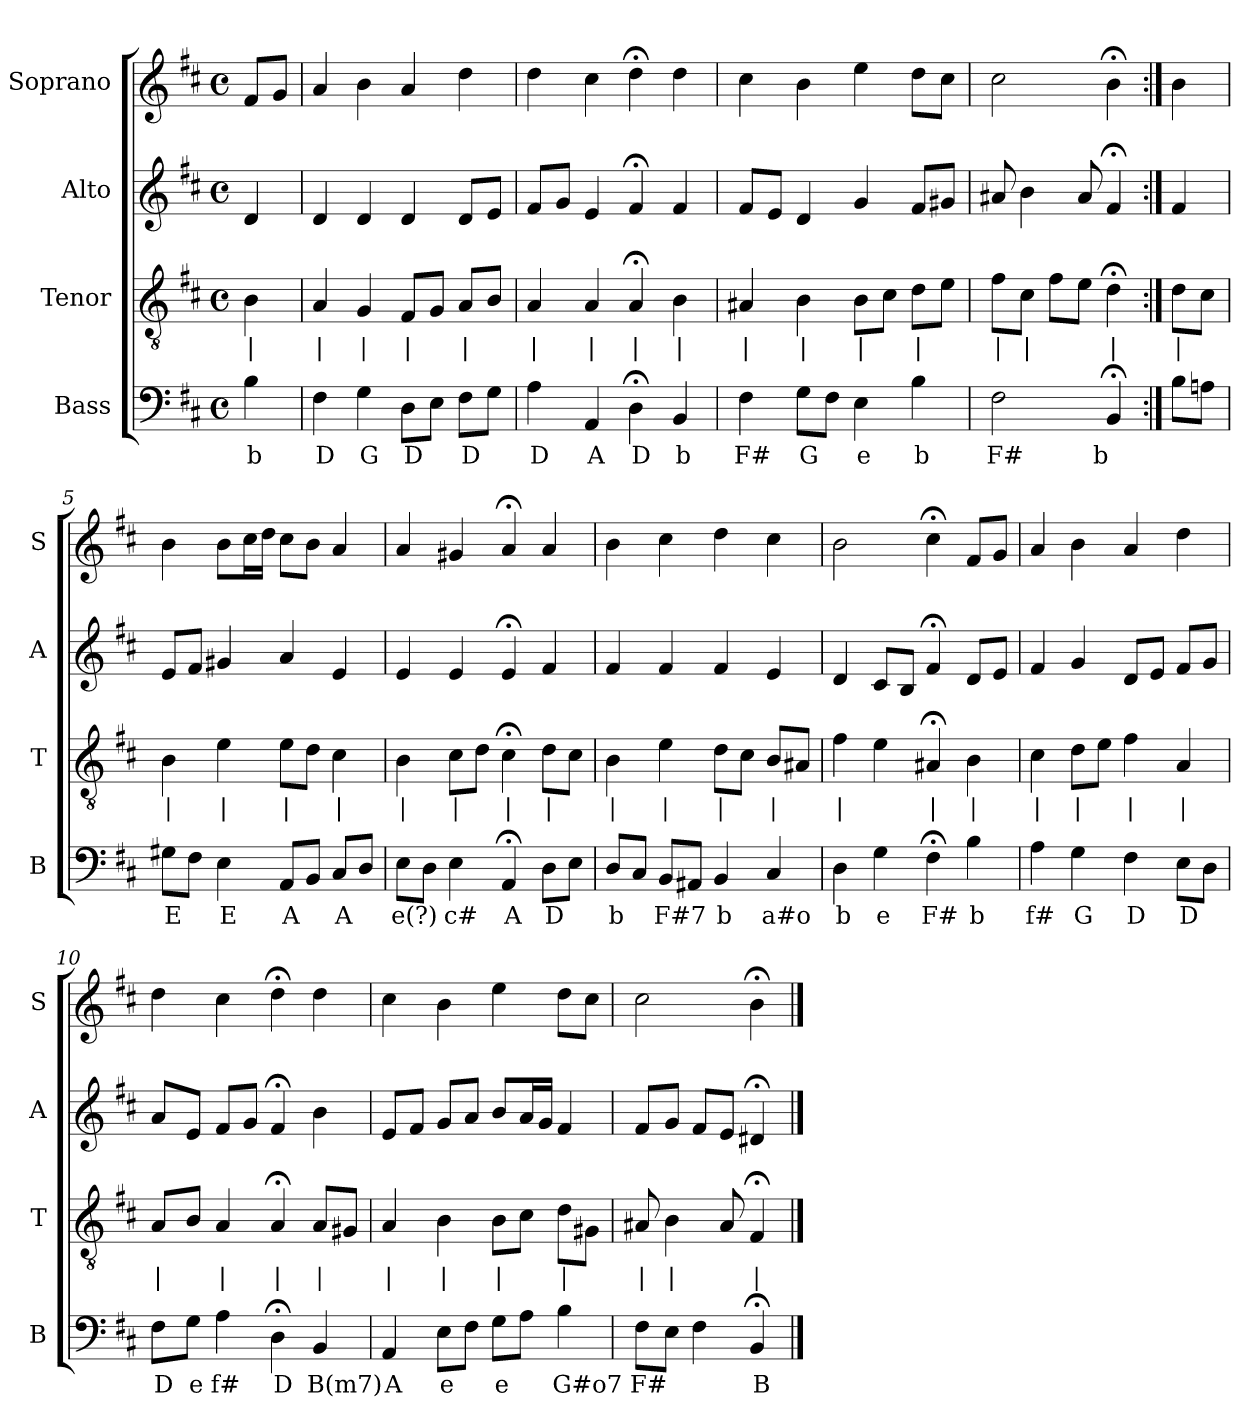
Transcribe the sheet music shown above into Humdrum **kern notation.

**kern	**text	**kern	**text	**kern	**kern
*part4	*part4	*part3	*part3	*part2	*part1
*staff4	*staff4	*staff3	*staff3	*staff2	*staff1
*I"Bass	*	*I"Tenor	*	*I"Alto	*I"Soprano
*I'B	*	*I'T	*	*I'A	*I'S
*clefF4	*	*clefGv2	*	*clefG2	*clefG2
*k[f#c#]	*	*k[f#c#]	*	*k[f#c#]	*k[f#c#]
*b:	*	*b:	*	*b:	*b:
*M4/4	*	*M4/4	*	*M4/4	*M4/4
*met(c)	*	*met(c)	*	*met(c)	*met(c)
*MM100	*	*MM100	*	*MM100	*MM100
=	=	=	=	=	=
4B	b	4B	|	4d	8f#L
.	.	.	.	.	8gJ
=1	=1	=1	=1	=1	=1
4F#	D	4A	|	4d	4a
4G	G	4G	|	4d	4b
8DL	D	8F#L	|	4d	4a
8EJ	.	8GJ	.	.	.
8F#L	D	8AL	|	8dL	4dd
8GJ	.	8BJ	.	8eJ	.
=2	=2	=2	=2	=2	=2
4A	D	4A	|	8f#L	4dd
.	.	.	.	8gJ	.
4AA	A	4A	|	4e	4cc#
4D;<	D	4A;<	|	4f#;<	4dd;<
4BB	b	4B	|	4f#	4dd
=3	=3	=3	=3	=3	=3
4F#	F#	4A#X	|	8f#L	4cc#
.	.	.	.	8eJ	.
8GL	G	4B	|	4d	4b
8F#J	.	.	.	.	.
4E	e	8BL	|	4g	4ee
.	.	8c#J	.	.	.
4B	b	8dL	|	8f#L	8ddL
.	.	8eJ	.	8g#XJ	8cc#J
=4	=4	=4	=4	=4	=4
2F#	F#	8f#L	|	8a#X	2cc#
.	.	8c#J	|	4b	.
.	.	8f#L	.	.	.
.	.	8eJ	.	8a#	.
4BB;<	b	4d;<	|	4f#;<	4b;<
=:|!	=:|!	=:|!	=:|!	=:|!	=:|!
8BL	.	8dL	|	4f#	4b
8AnJ	.	8c#J	.	.	.
=5	=5	=5	=5	=5	=5
8G#XL	E	4B	|	8eL	4b
8F#J	.	.	.	8f#J	.
4E	E	4e	|	4g#X	8bL
.	.	.	.	.	16cc#L
.	.	.	.	.	16ddJJ
8AAL	A	8eL	|	4a	8cc#L
8BBJ	.	8dJ	.	.	8bJ
8C#L	A	4c#	|	4e	4a
8DJ	.	.	.	.	.
=6	=6	=6	=6	=6	=6
8EL	e(?)	4B	|	4e	4a
8DJ	.	.	.	.	.
4E	c#	8c#L	|	4e	4g#X
.	.	8dJ	.	.	.
4AA;<	A	4c#;<	|	4e;<	4a;<
8DL	D	8dL	|	4f#	4a
8EJ	.	8c#J	.	.	.
=7	=7	=7	=7	=7	=7
8DL	b	4B	|	4f#	4b
8C#J	.	.	.	.	.
8BBL	F#7	4e	|	4f#	4cc#
8AA#XJ	.	.	.	.	.
4BB	b	8dL	|	4f#	4dd
.	.	8c#J	.	.	.
4C#	a#o	8BL	|	4e	4cc#
.	.	8A#XJ	.	.	.
=8	=8	=8	=8	=8	=8
4D	b	4f#	|	4d	2b
4G	e	4e	.	8c#L	.
.	.	.	.	8BJ	.
4F#;<	F#	4A#X;<	|	4f#;<	4cc#;<
4B	b	4B	|	8dL	8f#L
.	.	.	.	8eJ	8gJ
=9	=9	=9	=9	=9	=9
4A	f#	4c#	|	4f#	4a
4G	G	8dL	|	4g	4b
.	.	8eJ	.	.	.
4F#	D	4f#	|	8dL	4a
.	.	.	.	8eJ	.
8EL	D	4A	|	8f#L	4dd
8DJ	.	.	.	8gJ	.
=10	=10	=10	=10	=10	=10
8F#L	D	8AL	|	8aL	4dd
8GJ	e	8BJ	.	8eJ	.
4A	f#	4A	|	8f#L	4cc#
.	.	.	.	8gJ	.
4D;<	D	4A;<	|	4f#;<	4dd;<
4BB	B(m7)	8AL	|	4b	4dd
.	.	8G#XJ	.	.	.
=11	=11	=11	=11	=11	=11
4AA	A	4A	|	8eL	4cc#
.	.	.	.	8f#J	.
8EL	e	4B	|	8gL	4b
8F#J	.	.	.	8aJ	.
8GL	e	8BL	|	8bL	4ee
8AJ	.	8c#J	.	16aL	.
.	.	.	.	16gJJ	.
4B	G#o7	8dL	|	4f#	8ddL
.	.	8G#XJ	.	.	8cc#J
=12	=12	=12	=12	=12	=12
8F#L	F#	8A#X	|	8f#L	2cc#
8EJ	.	4B	|	8gJ	.
4F#	.	.	.	8f#L	.
.	.	8A#	.	8eJ	.
4BB;<	B	4F#;<	|	4d#X;<	4b;<
==	==	==	==	==	==
*-	*-	*-	*-	*-	*-
